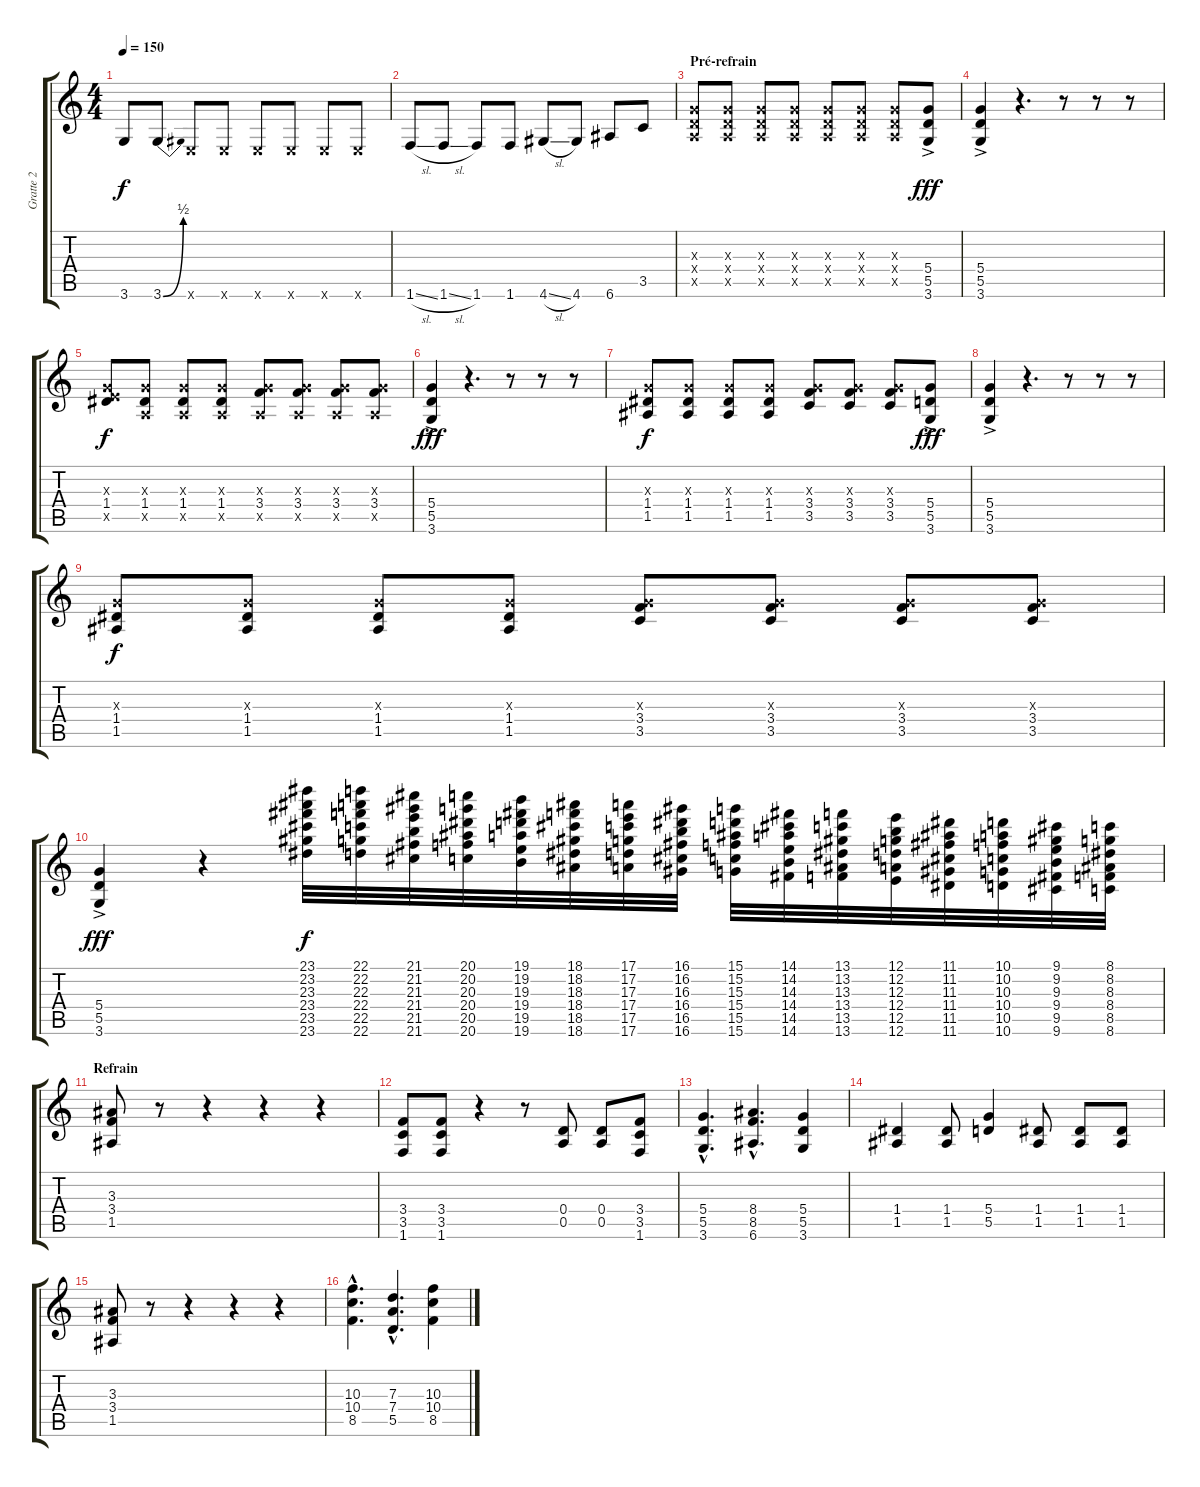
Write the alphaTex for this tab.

\track ("Gratte 2" "Gratte 2") {instrument overdrivenguitar}
\staff {score tabs}
\tuning (E4 B3 G3 D3 A2 E2) {hide}
\ts (4 4)
\tempo 150
\clef g2
\ks c
3.6.8{dy f} 3.6{be (bend 0 0 60 2)}.8 0.6{x}.8 0.6{x}.8 0.6{x}.8 0.6{x}.8 0.6{x}.8 0.6{x}.8 |
1.6{sl}.8 1.6{sl}.8 1.6.8 1.6.8 4.6{sl}.8 4.6.8 6.6.8 3.5.8 |
\section ("" "Pré-refrain")
(0.3{x} 0.4{x} 0.5{x}).8 (0.3{x} 0.4{x} 0.5{x}).8 (0.3{x} 0.4{x} 0.5{x}).8 (0.3{x} 0.4{x} 0.5{x}).8 (0.3{x} 0.4{x} 0.5{x}).8 (0.3{x} 0.4{x} 0.5{x}).8 (0.3{x} 0.4{x} 0.5{x}).8 (5.4{ac} 5.5{ac} 3.6{ac}).8{dy fff} |
(5.4 5.5{ac} 3.6{ac}).4 r.4{d} r.8 r.8 r.8 |
(0.3{x} 1.4 7.5{x}).8{dy f} (0.3{x} 1.4 0.5{x}).8 (0.3{x} 1.4 0.5{x}).8 (0.3{x} 1.4 0.5{x}).8 (0.3{x} 3.4 0.5{x}).8 (0.3{x} 3.4 0.5{x}).8 (0.3{x} 3.4 0.5{x}).8 (0.3{x} 3.4 0.5{x}).8 |
(5.4 5.5{ac} 3.6{ac}).4{dy fff} r.4{d} r.8 r.8 r.8 |
(0.3{x} 1.4 1.5).8{dy f} (0.3{x} 1.4 1.5).8 (0.3{x} 1.4 1.5).8 (0.3{x} 1.4 1.5).8 (0.3{x} 3.4 3.5).8 (0.3{x} 3.4 3.5).8 (0.3{x} 3.4 3.5).8 (5.4{ac} 5.5{ac} 3.6{ac}).8{dy fff} |
(5.4 5.5{ac} 3.6{ac}).4 r.4{d} r.8 r.8 r.8 |
(0.3{x} 1.4 1.5).8{dy f} (0.3{x} 1.4 1.5).8 (0.3{x} 1.4 1.5).8 (0.3{x} 1.4 1.5).8 (0.3{x} 3.4 3.5).8 (0.3{x} 3.4 3.5).8 (0.3{x} 3.4 3.5).8 (0.3{x} 3.4 3.5).8 |
(5.4 5.5{ac} 3.6{ac}).4{dy fff} r.4 (23.1 23.2 23.3 23.4 23.5 23.6).32{dy f} (22.1 22.2 22.3 22.4 22.5 22.6).32 (21.1 21.2 21.3 21.4 21.5 21.6).32 (20.1 20.2 20.3 20.4 20.5 20.6).32 (19.1 19.2 19.3 19.4 19.5 19.6).32 (18.1 18.2 18.3 18.4 18.5 18.6).32 (17.1 17.2 17.3 17.4 17.5 17.6).32 (16.1 16.2 16.3 16.4 16.5 16.6).32 (15.1 15.2 15.3 15.4 15.5 15.6).32 (14.1 14.2 14.3 14.4 14.5 14.6).32 (13.1 13.2 13.3 13.4 13.5 13.6).32 (12.1 12.2 12.3 12.4 12.5 12.6).32 (11.1 11.2 11.3 11.4 11.5 11.6).32 (10.1 10.2 10.3 10.4 10.5 10.6).32 (9.1 9.2 9.3 9.4 9.5 9.6).32 (8.1 8.2 8.3 8.4 8.5 8.6).32 |
\section ("" "Refrain")
(3.3 3.4 1.5).8 r.8 r.4 r.4 r.4 |
(3.4 3.5 1.6).8 (3.4 3.5 1.6).8 r.4 r.8 (0.4 0.5).8 (0.4 0.5).8 (3.4 3.5 1.6).8 |
(5.4{hac} 5.5{hac} 3.6{hac}).4{d} (8.4{hac} 8.5{hac} 6.6{hac}).4{d} (5.4 5.5 3.6).4 |
(1.4 1.5).4 (1.4 1.5).8 (5.4 5.5).4 (1.4 1.5).8 (1.4 1.5).8 (1.4 1.5).8 |
(3.3 3.4 1.5).8 r.8 r.4 r.4 r.4 |
(10.3{hac} 10.4{hac} 8.5{hac}).4{d} (7.3{hac} 7.4{hac} 5.5{hac}).4{d} (10.3 10.4 8.5).4
